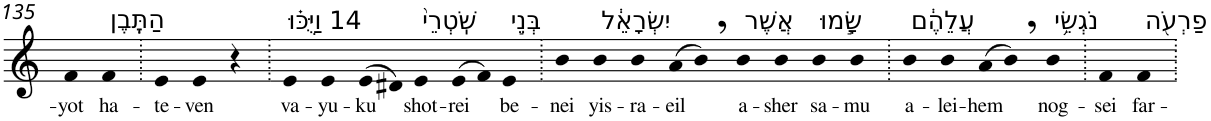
**kern	**text
*part1	*part1
*staff1	*staff1
*I"Piano	*
*I'Pno	*
!!LO:PB:g=z
*clefG2	*
*k[]	*
=135	=135
!	!LO:LY:b
4f	-yot
!LO:TX:a:t=הַתֶּֽבֶן	!
!	!LO:LY:b
4f	ha-
=136.	=136.
!	!LO:LY:b
4e	-te-
!	!LO:LY:b
4e	-ven
4r	.
=137.	=137.
!LO:TX:a:t=14 וַיֻּכּ֗וּ	!
!	!LO:LY:b
4e	va-
!	!LO:LY:b
4e	-yu-
!	!LO:LY:b
(>8e	-ku
8d#X)	.
!LO:TX:a:t=שֹֽׁטְרֵי֙	!
!	!LO:LY:b
4e	shot-
!	!LO:LY:b
(>8e	-rei
8f)	.
!LO:TX:a:t=בְּנֵ֣י	!
!	!LO:LY:b
4e	be-
=138.	=138.
!	!LO:LY:b
4b	-nei
!LO:TX:a:t=יִשְׂרָאֵ֔ל	!
!	!LO:LY:b
4b	yis-
!	!LO:LY:b
4b	-ra-
!	!LO:LY:b
(>8a	-eil
8b,)	.
!LO:TX:a:t=אֲשֶׁר	!
!	!LO:LY:b
4b	a-
!	!LO:LY:b
4b	-sher
!LO:TX:a:t=שָׂ֣מוּ	!
!	!LO:LY:b
4b	sa-
!	!LO:LY:b
4b	-mu
=139.	=139.
!LO:TX:a:t=עֲלֵהֶ֔ם	!
!	!LO:LY:b
4b	a-
!	!LO:LY:b
4b	-lei-
!	!LO:LY:b
(>8a	-hem
8b,)	.
!LO:TX:a:t=נֹגְשֵׂ֥י	!
!	!LO:LY:b
4b	nog-
=140.	=140.
!	!LO:LY:b
4f	-sei
!LO:TX:a:t=פַרְעֹ֖ה	!
!	!LO:LY:b
4f	far-
=.	=.
*-	*-
